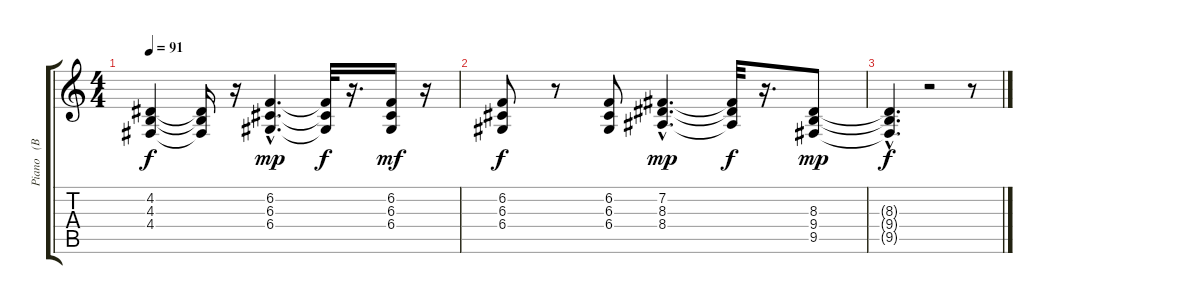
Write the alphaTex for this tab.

\track ("Piano   (BB)" "Piano   (B") {instrument clavinet}
\staff {score tabs}
\tuning (E4 B3 G3 D3 A2 E2) {hide}
\ts (4 4)
\tempo 91
\clef g2
\ks c
(4.2 4.3 4.4).4{dy f} (4.2{t} 4.3{t} 4.4{t}).16 r.16 (6.2{hac} 6.3{hac} 6.4{hac}).4{d dy mp} (6.2{t} 6.3{t} 6.4{t}).32{dy f} r.16{d} (6.2 6.3 6.4).16{dy mf} r.16 |
(6.2 6.3 6.4).8{dy f} r.8 (6.2 6.3 6.4).8 (7.2{hac} 8.3{hac} 8.4{hac}).4{d dy mp} (7.2{t} 8.3{t} 8.4{t}).32{dy f} r.16{d} (8.3 9.4 9.5).8{dy mp} |
(8.3{hac t} 9.4{hac t} 9.5{hac t}).4{d dy f} r.2 r.8
